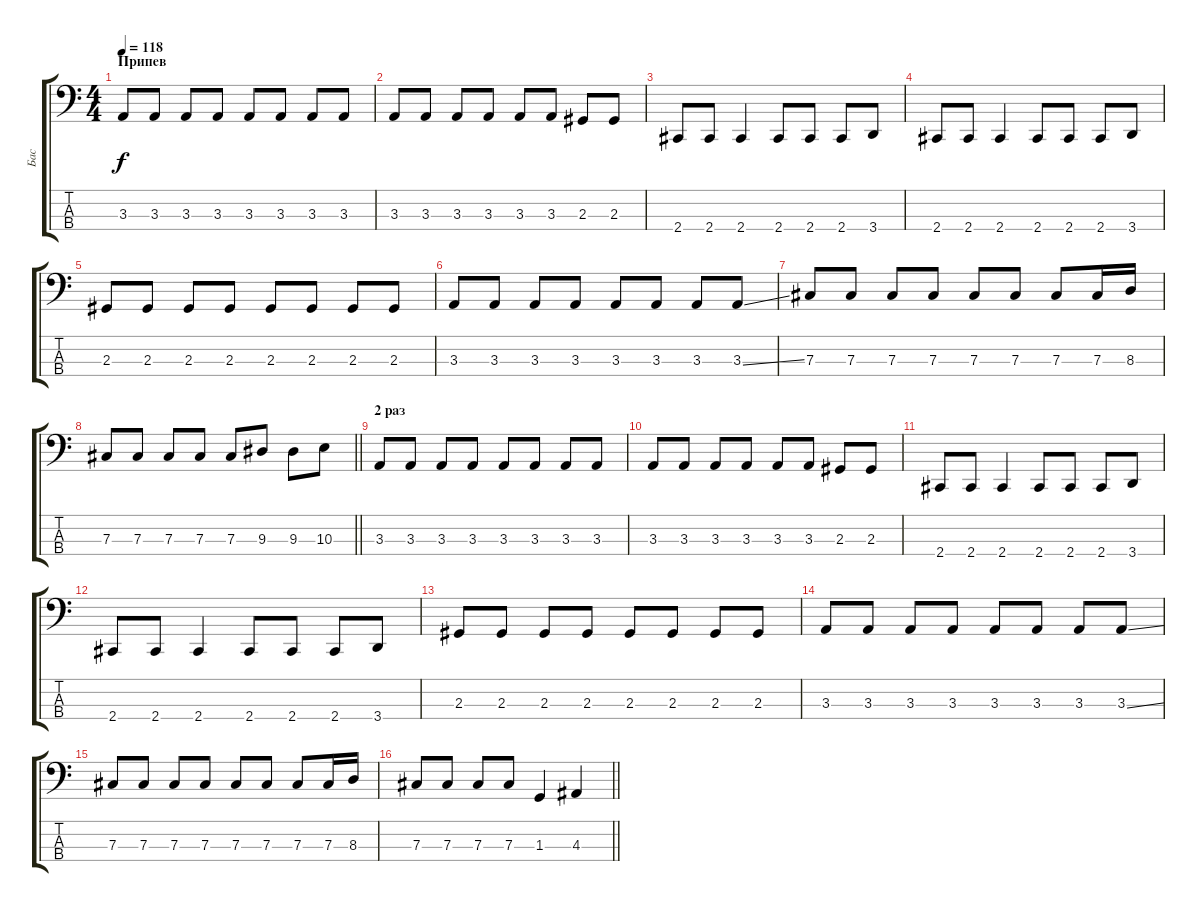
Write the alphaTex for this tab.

\track ("Бас" "Бас") {instrument electricbasspick}
\staff {score tabs}
\tuning (E2 B1 Gb1 B0) {hide}
\ts (4 4)
\section ("" "Припев")
\tempo 118
\clef f4
\ks c
3.3.8{dy f} 3.3.8 3.3.8 3.3.8 3.3.8 3.3.8 3.3.8 3.3.8 |
3.3.8 3.3.8 3.3.8 3.3.8 3.3.8 3.3.8 2.3.8 2.3.8 |
2.4.8 2.4.8 2.4.4 2.4.8 2.4.8 2.4.8 3.4.8 |
2.4.8 2.4.8 2.4.4 2.4.8 2.4.8 2.4.8 3.4.8 |
2.3.8 2.3.8 2.3.8 2.3.8 2.3.8 2.3.8 2.3.8 2.3.8 |
3.3.8 3.3.8 3.3.8 3.3.8 3.3.8 3.3.8 3.3.8 3.3{ss}.8 |
7.3.8 7.3.8 7.3.8 7.3.8 7.3.8 7.3.8 7.3.8 7.3.16 8.3.16 |
\barLineRight lightlight
7.3.8 7.3.8 7.3.8 7.3.8 7.3.8 9.3.8 9.3.8 10.3.8 |
\section ("" "2 раз")
3.3.8 3.3.8 3.3.8 3.3.8 3.3.8 3.3.8 3.3.8 3.3.8 |
3.3.8 3.3.8 3.3.8 3.3.8 3.3.8 3.3.8 2.3.8 2.3.8 |
2.4.8 2.4.8 2.4.4 2.4.8 2.4.8 2.4.8 3.4.8 |
2.4.8 2.4.8 2.4.4 2.4.8 2.4.8 2.4.8 3.4.8 |
2.3.8 2.3.8 2.3.8 2.3.8 2.3.8 2.3.8 2.3.8 2.3.8 |
3.3.8 3.3.8 3.3.8 3.3.8 3.3.8 3.3.8 3.3.8 3.3{ss}.8 |
7.3.8 7.3.8 7.3.8 7.3.8 7.3.8 7.3.8 7.3.8 7.3.16 8.3.16 |
\barLineRight lightlight
7.3.8 7.3.8 7.3.8 7.3.8 1.3.4 4.3.4
